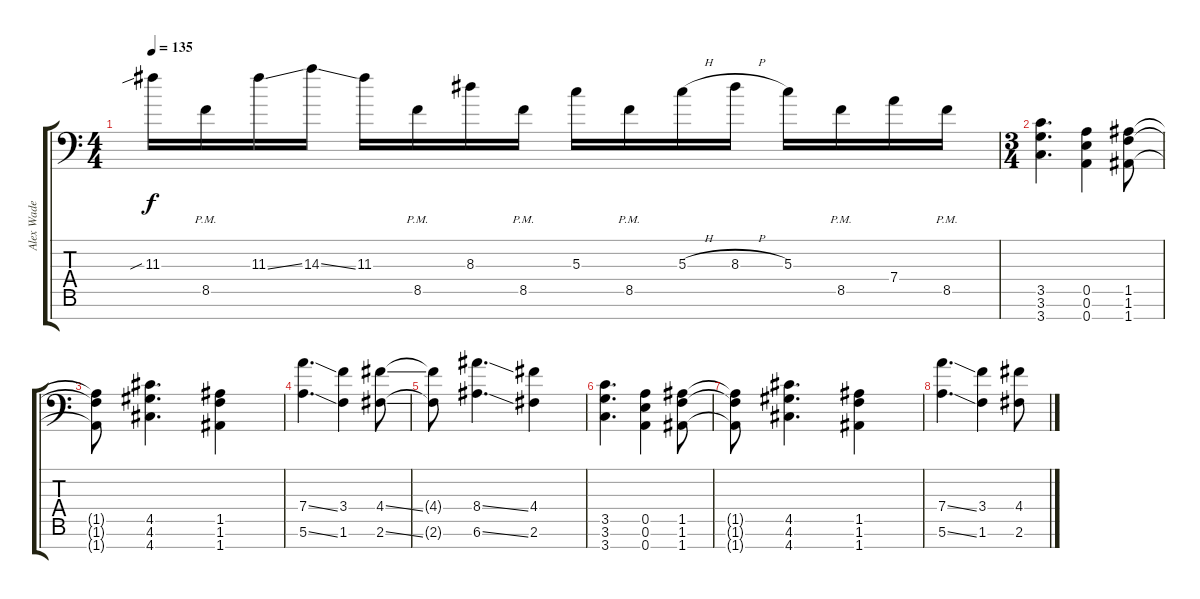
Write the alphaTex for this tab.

\track ("Alex Wade" "Alex Wade") {instrument distortionguitar}
\staff {score tabs}
\tuning (E4 B3 G3 D3 A2 E2 A1) {hide}
\ts (4 4)
\tempo 135
\clef f4
\ks c
11.3{sib}.16{dy f} 8.5{pm}.16 11.3{ss}.16 14.3{ss}.16 11.3.16 8.5{pm}.16 8.3.16 8.5{pm}.16 5.3.16 8.5{pm}.16 5.3{h}.16 8.3{h}.16 5.3.16 8.5{pm}.16 7.4.16 8.5{pm}.16 |
\ts (3 4)
(3.5 3.6 3.7).4{d} (0.5 0.6 0.7).4 (1.5 1.6 1.7).8 |
(1.5{t} 1.6{t} 1.7{t}).8 (4.5 4.6 4.7).4{d} (1.5 1.6 1.7).4 |
(7.4{ss} 5.6{ss}).4{d} (3.4 1.6).4 (4.4{ss} 2.6{ss}).8 |
(4.4{t} 2.6{t}).8 (8.4{ss} 6.6{ss}).4{d} (4.4 2.6).4 |
(3.5 3.6 3.7).4{d} (0.5 0.6 0.7).4 (1.5 1.6 1.7).8 |
(1.5{t} 1.6{t} 1.7{t}).8 (4.5 4.6 4.7).4{d} (1.5 1.6 1.7).4 |
(7.4{ss} 5.6{ss}).4{d} (3.4 1.6).4 (4.4{ss} 2.6{ss}).8
